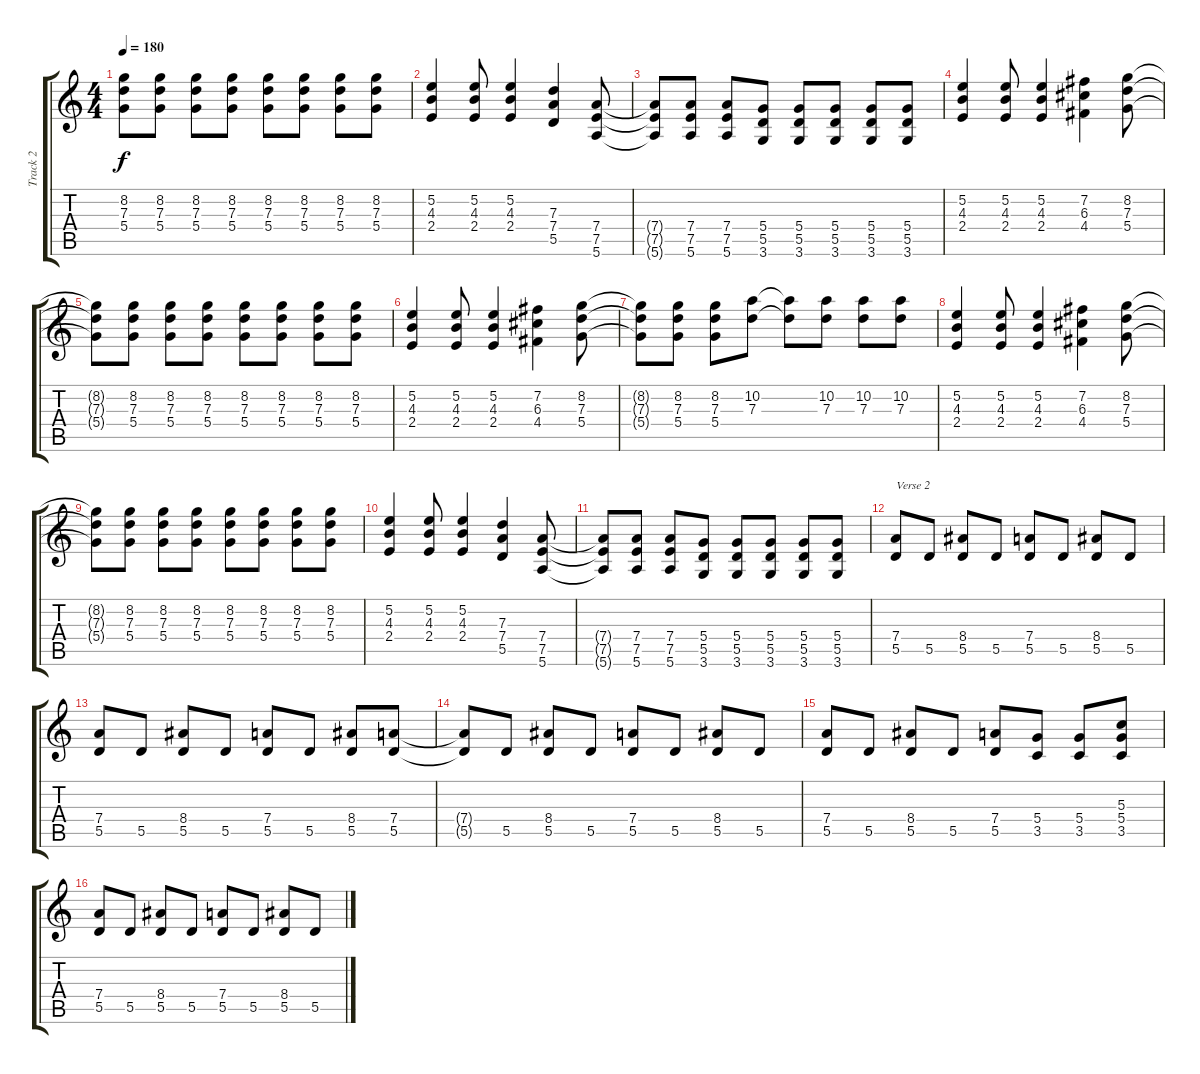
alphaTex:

\track ("Track 2" "Track 2") {instrument distortionguitar}
\staff {score tabs}
\tuning (E4 B3 G3 D3 A2 E2) {hide}
\ts (4 4)
\tempo 180
\clef g2
\ks c
(8.2{t} 7.3{t} 5.4{t}).8{dy f} (8.2 7.3 5.4).8 (8.2 7.3 5.4).8 (8.2 7.3 5.4).8 (8.2 7.3 5.4).8 (8.2 7.3 5.4).8 (8.2 7.3 5.4).8 (8.2 7.3 5.4).8 |
(5.2 4.3 2.4).4 (5.2 4.3 2.4).8 (5.2 4.3 2.4).4 (7.3 7.4 5.5).4 (7.4 7.5 5.6).8 |
(7.4{t} 7.5{t} 5.6{t}).8 (7.4 7.5 5.6).8 (7.4 7.5 5.6).8 (5.4 5.5 3.6).8 (5.4 5.5 3.6).8 (5.4 5.5 3.6).8 (5.4 5.5 3.6).8 (5.4 5.5 3.6).8 |
(5.2 4.3 2.4).4 (5.2 4.3 2.4).8 (5.2 4.3 2.4).4 (7.2 6.3 4.4).4 (8.2 7.3 5.4).8 |
(8.2{t} 7.3{t} 5.4{t}).8 (8.2 7.3 5.4).8 (8.2 7.3 5.4).8 (8.2 7.3 5.4).8 (8.2 7.3 5.4).8 (8.2 7.3 5.4).8 (8.2 7.3 5.4).8 (8.2 7.3 5.4).8 |
(5.2 4.3 2.4).4 (5.2 4.3 2.4).8 (5.2 4.3 2.4).4 (7.2 6.3 4.4).4 (8.2 7.3 5.4).8 |
(8.2{t} 7.3{t} 5.4{t}).8 (8.2 7.3 5.4).8 (8.2 7.3 5.4).8 (10.2 7.3).8 (10.2{t} 7.3{t}).8 (10.2 7.3).8 (10.2 7.3).8 (10.2 7.3).8 |
(5.2 4.3 2.4).4 (5.2 4.3 2.4).8 (5.2 4.3 2.4).4 (7.2 6.3 4.4).4 (8.2 7.3 5.4).8 |
(8.2{t} 7.3{t} 5.4{t}).8 (8.2 7.3 5.4).8 (8.2 7.3 5.4).8 (8.2 7.3 5.4).8 (8.2 7.3 5.4).8 (8.2 7.3 5.4).8 (8.2 7.3 5.4).8 (8.2 7.3 5.4).8 |
(5.2 4.3 2.4).4 (5.2 4.3 2.4).8 (5.2 4.3 2.4).4 (7.3 7.4 5.5).4 (7.4 7.5 5.6).8 |
(7.4{t} 7.5{t} 5.6{t}).8 (7.4 7.5 5.6).8 (7.4 7.5 5.6).8 (5.4 5.5 3.6).8 (5.4 5.5 3.6).8 (5.4 5.5 3.6).8 (5.4 5.5 3.6).8 (5.4 5.5 3.6).8 |
(7.4 5.5).8{txt "Verse 2"} 5.5.8 (8.4 5.5).8 5.5.8 (7.4 5.5).8 5.5.8 (8.4 5.5).8 5.5.8 |
(7.4 5.5).8 5.5.8 (8.4 5.5).8 5.5.8 (7.4 5.5).8 5.5.8 (8.4 5.5).8 (7.4 5.5).8 |
(7.4{t} 5.5{t}).8 5.5.8 (8.4 5.5).8 5.5.8 (7.4 5.5).8 5.5.8 (8.4 5.5).8 5.5.8 |
(7.4 5.5).8 5.5.8 (8.4 5.5).8 5.5.8 (7.4 5.5).8 (5.4 3.5).8 (5.4 3.5).8 (5.3 5.4 3.5).8 |
(7.4 5.5).8 5.5.8 (8.4 5.5).8 5.5.8 (7.4 5.5).8 5.5.8 (8.4 5.5).8 5.5.8
